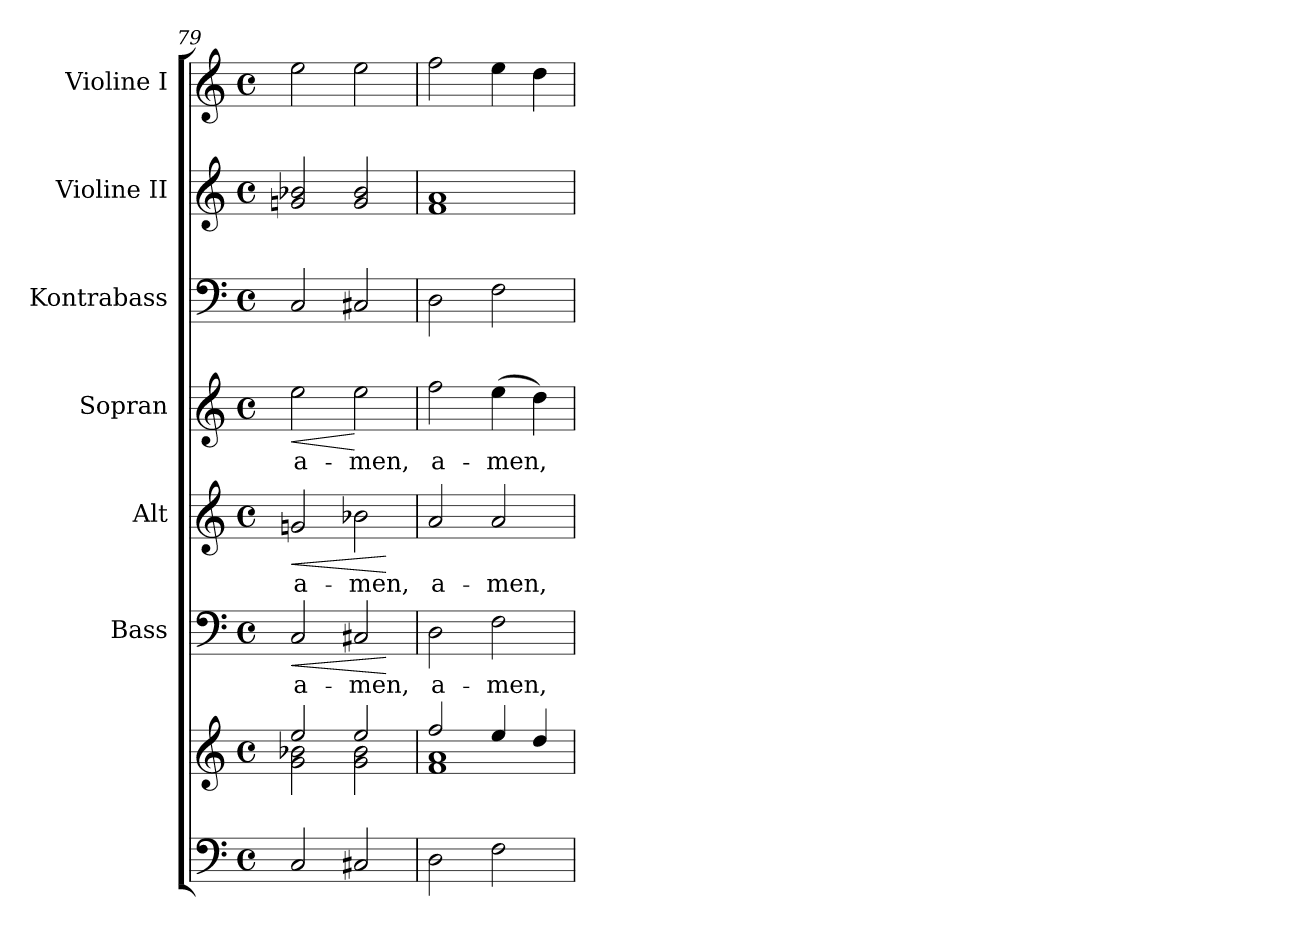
**kern	**kern	**kern	**text	**dynam	**kern	**text	**dynam	**kern	**text	**dynam	**kern	**kern	**kern
*part7	*part7	*part6	*part6	*part6	*part5	*part5	*part5	*part4	*part4	*part4	*part3	*part2	*part1
*staff8	*staff7	*staff6	*staff6	*staff6	*staff5	*staff5	*staff5	*staff4	*staff4	*staff4	*staff3	*staff2	*staff1
*	*	*I"Bass	*	*	*I"Alt	*	*	*I"Sopran	*	*	*I"Kontrabass	*I"Violine II	*I"Violine I
*	*	*I'B.	*	*	*I'A.	*	*	*I'S.	*	*	*I'Kb.	*I'Vl. II	*I'Vl. I
*clefF4	*clefG2	*clefF4	*	*	*clefG2	*	*	*clefG2	*	*	*clefF4	*clefG2	*clefG2
*	*	*	*	*	*	*	*	*	*	*	*ITrd7c12	*	*
*k[]	*k[]	*k[]	*	*	*k[]	*	*	*k[]	*	*	*k[]	*k[]	*k[]
*C:	*C:	*C:	*	*	*C:	*	*	*C:	*	*	*C:	*C:	*C:
*M4/4	*M4/4	*M4/4	*	*	*M4/4	*	*	*M4/4	*	*	*M4/4	*M4/4	*M4/4
*met(c)	*met(c)	*met(c)	*	*	*met(c)	*	*	*met(c)	*	*	*met(c)	*met(c)	*met(c)
=79	=79	=79	=79	=79	=79	=79	=79	=79	=79	=79	=79	=79	=79
*	*^	*	*	*	*	*	*	*	*	*	*	*	*
!	!	!	!	!LO:LY:b	!LO:HP:b	!	!LO:LY:b	!LO:HP:b	!	!LO:LY:b	!LO:HP:b	!	!	!
2C/	2ee/	2g\ 2b-X\	2C/	a-	<	2gn/	a-	<	2ee\	a-	<	2CC/	2gn/ 2b-X/	2ee\
!	!	!	!	!LO:LY:b	!	!	!LO:LY:b	!	!	!LO:LY:b	!	!	!	!
2C#X/	2ee/	2g\ 2b-\	2C#X/	-men,	.	2b-X\	-men,	.	2ee\	-men,	[	2CC#X/	2g/ 2b-/	2ee\
*	*v	*v	*	*	*	*	*	*	*	*	*	*	*	*
.	.	.	.	[	.	.	[	.	.	.	.	.	.
=80	=80	=80	=80	=80	=80	=80	=80	=80	=80	=80	=80	=80	=80
*	*^	*	*	*	*	*	*	*	*	*	*	*	*
!	!	!	!	!LO:LY:b	!	!	!LO:LY:b	!	!	!LO:LY:b	!	!	!	!
2D\	2ff/	1f 1a	2D\	a-	.	2a/	a-	.	2ff\	a-	.	2DD\	1f 1a	2ff\
!	!	!	!	!LO:LY:b	!	!	!LO:LY:b	!	!	!LO:LY:b	!	!	!	!
2F\	4ee/	.	2F\	-men,	.	2a/	-men,	.	(>4ee\	-men,	.	2FF\	.	4ee\
.	4dd/	.	.	.	.	.	.	.	4dd\)	.	.	.	.	4dd\
*	*v	*v	*	*	*	*	*	*	*	*	*	*	*	*
=	=	=	=	=	=	=	=	=	=	=	=	=	=
*-	*-	*-	*-	*-	*-	*-	*-	*-	*-	*-	*-	*-	*-
